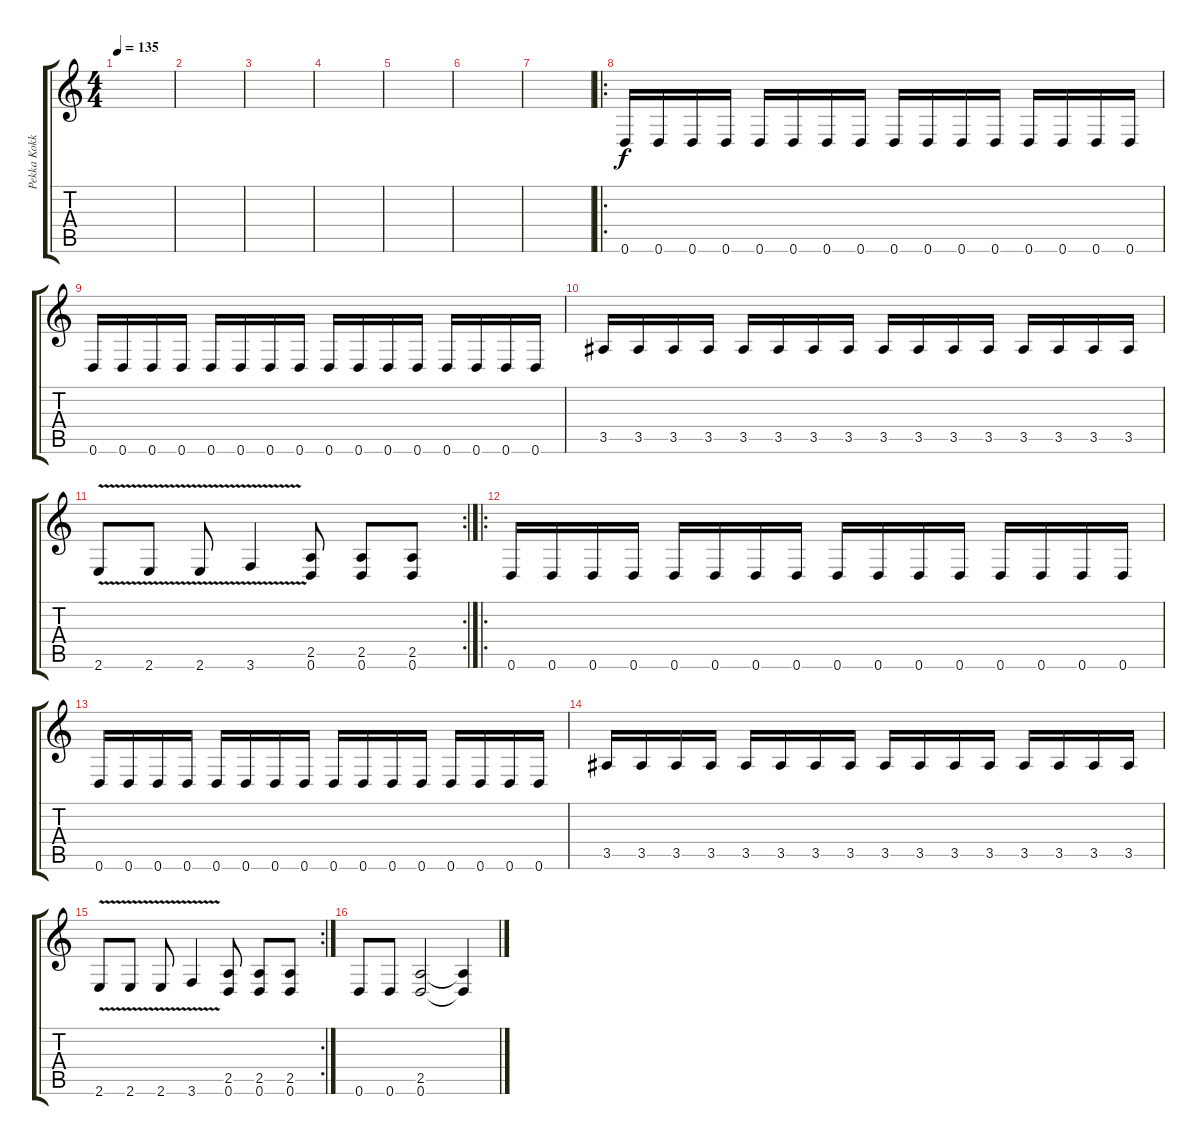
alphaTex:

\track ("Pekka Kokko" "Pekka Kokk") {instrument distortionguitar}
\staff {score tabs}
\tuning (D4 A3 F3 C3 G2 D2) {hide}
\ts (4 4)
\tempo 135
\clef g2
\ks c
|
|
|
|
|
|
|
\ro
0.6.16 0.6.16 0.6.16 0.6.16 0.6.16 0.6.16 0.6.16 0.6.16 0.6.16 0.6.16 0.6.16 0.6.16 0.6.16 0.6.16 0.6.16 0.6.16 |
0.6.16 0.6.16 0.6.16 0.6.16 0.6.16 0.6.16 0.6.16 0.6.16 0.6.16 0.6.16 0.6.16 0.6.16 0.6.16 0.6.16 0.6.16 0.6.16 |
3.5.16 3.5.16 3.5.16 3.5.16 3.5.16 3.5.16 3.5.16 3.5.16 3.5.16 3.5.16 3.5.16 3.5.16 3.5.16 3.5.16 3.5.16 3.5.16 |
\rc 2
2.6{v}.8 2.6{v}.8 2.6{v}.8 3.6{v}.4 (2.5 0.6).8 (2.5 0.6).8 (2.5 0.6).8 |
\ro
0.6.16 0.6.16 0.6.16 0.6.16 0.6.16 0.6.16 0.6.16 0.6.16 0.6.16 0.6.16 0.6.16 0.6.16 0.6.16 0.6.16 0.6.16 0.6.16 |
0.6.16 0.6.16 0.6.16 0.6.16 0.6.16 0.6.16 0.6.16 0.6.16 0.6.16 0.6.16 0.6.16 0.6.16 0.6.16 0.6.16 0.6.16 0.6.16 |
3.5.16 3.5.16 3.5.16 3.5.16 3.5.16 3.5.16 3.5.16 3.5.16 3.5.16 3.5.16 3.5.16 3.5.16 3.5.16 3.5.16 3.5.16 3.5.16 |
\rc 2
2.6{v}.8 2.6{v}.8 2.6{v}.8 3.6{v}.4 (2.5 0.6).8 (2.5 0.6).8 (2.5 0.6).8 |
0.6.8 0.6.8 (2.5 0.6).2 (2.5{t} 0.6{t}).4
